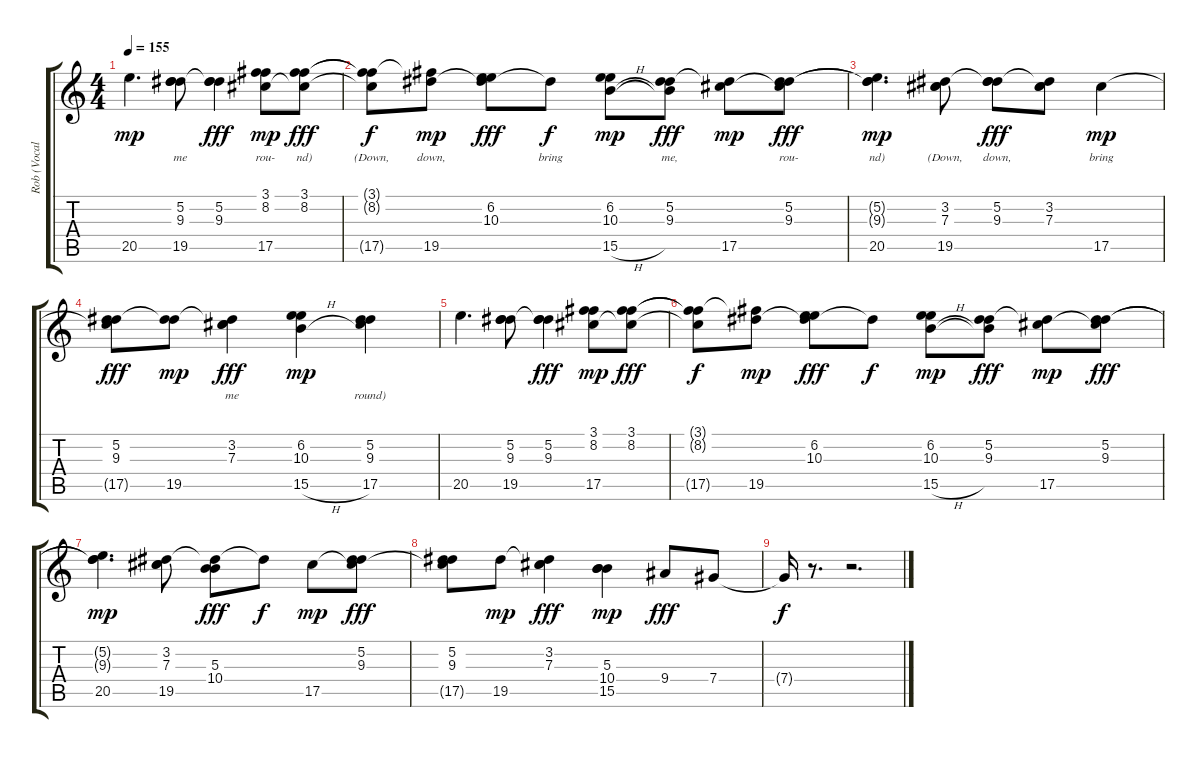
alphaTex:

\track ("Rob (Vocals)" "Rob (Vocal") {instrument distortionguitar}
\staff {score tabs}
\tuning (Eb4 Bb3 Gb3 Db3 Ab2 Db2) {hide}
\ts (4 4)
\tempo 155
\clef g2
\ks c
20.5.4{d lyrics (0 "") lyrics (1 "") lyrics (2 "") lyrics (3 "") lyrics (4 "") dy mp} (5.2 9.3 19.5).8{lyrics (0 "") lyrics (1 "me") lyrics (2 "") lyrics (3 "") lyrics (4 "")} (5.2 9.3 19.5{t}).4{lyrics (0 "") lyrics (1 "") lyrics (2 "") lyrics (3 "") lyrics (4 "") dy fff} (3.1 8.2 17.5).8{lyrics (0 "") lyrics (1 "rou-") lyrics (2 "") lyrics (3 "") lyrics (4 "") dy mp} (3.1 8.2 17.5{t}).8{lyrics (0 "") lyrics (1 "nd)") lyrics (2 "") lyrics (3 "") lyrics (4 "") dy fff} |
(3.1{t} 8.2{t} 17.5{t}).8{lyrics (0 "") lyrics (1 "(Down,") lyrics (2 "") lyrics (3 "") lyrics (4 "") dy f} (8.2{t} 19.5).8{lyrics (0 "") lyrics (1 "down,") lyrics (2 "") lyrics (3 "") lyrics (4 "") dy mp} (6.2 10.3 19.5{t}).8{lyrics (0 "") lyrics (1 "") lyrics (2 "") lyrics (3 "") lyrics (4 "") dy fff} 19.5{t}.8{lyrics (0 "") lyrics (1 "bring") lyrics (2 "") lyrics (3 "") lyrics (4 "") dy f} (6.2 10.3 15.5{h}).8{lyrics (0 "") lyrics (1 "") lyrics (2 "") lyrics (3 "") lyrics (4 "") dy mp} (5.2 9.3 15.5{t}).8{lyrics (0 "") lyrics (1 "me,") lyrics (2 "") lyrics (3 "") lyrics (4 "") dy fff} (9.3{t} 17.5).8{lyrics (0 "") lyrics (1 "") lyrics (2 "") lyrics (3 "") lyrics (4 "") dy mp} (5.2 9.3 17.5{t}).8{lyrics (0 "") lyrics (1 "rou-") lyrics (2 "") lyrics (3 "") lyrics (4 "") dy fff} |
(5.2{t} 9.3{t} 20.5).4{d lyrics (0 "") lyrics (1 "nd)") lyrics (2 "") lyrics (3 "") lyrics (4 "") dy mp} (3.2 7.3 19.5).8{lyrics (0 "") lyrics (1 "(Down,") lyrics (2 "") lyrics (3 "") lyrics (4 "")} (5.2 9.3 19.5{t}).8{lyrics (0 "") lyrics (1 "down,") lyrics (2 "") lyrics (3 "") lyrics (4 "") dy fff} (3.2 7.3 19.5{t}).8{lyrics (0 "") lyrics (1 "") lyrics (2 "") lyrics (3 "") lyrics (4 "")} 17.5.4{lyrics (0 "") lyrics (1 "bring") lyrics (2 "") lyrics (3 "") lyrics (4 "") dy mp} |
(5.2 9.3 17.5{t}).8{lyrics (0 "") lyrics (1 "") lyrics (2 "") lyrics (3 "") lyrics (4 "") dy fff} (9.3{t} 19.5).8{lyrics (0 "") lyrics (1 "") lyrics (2 "") lyrics (3 "") lyrics (4 "") dy mp} (3.2 7.3 19.5{t}).4{lyrics (0 "") lyrics (1 "me") lyrics (2 "") lyrics (3 "") lyrics (4 "") dy fff} (6.2 10.3 15.5{h}).4{lyrics (0 "") lyrics (1 "") lyrics (2 "") lyrics (3 "") lyrics (4 "") dy mp} (5.2 9.3 17.5).4{lyrics (0 "") lyrics (1 "round)") lyrics (2 "") lyrics (3 "") lyrics (4 "")} |
20.5.4{d} (5.2 9.3 19.5).8 (5.2 9.3 19.5{t}).4{dy fff} (3.1 8.2 17.5).8{dy mp} (3.1 8.2 17.5{t}).8{dy fff} |
(3.1{t} 8.2{t} 17.5{t}).8{dy f} (8.2{t} 19.5).8{dy mp} (6.2 10.3 19.5{t}).8{dy fff} 19.5{t}.8{dy f} (6.2 10.3 15.5{h}).8{dy mp} (5.2 9.3 15.5{t}).8{dy fff} (9.3{t} 17.5).8{dy mp} (5.2 9.3 17.5{t}).8{dy fff} |
(5.2{t} 9.3{t} 20.5).4{d dy mp} (3.2 7.3 19.5).8 (5.3 10.4 19.5{t}).8{dy fff} 19.5{t}.8{dy f} 17.5.8{dy mp} (5.2 9.3 17.5{t}).8{dy fff} |
(5.2 9.3 17.5{t}).8 19.5.8{dy mp} (3.2 7.3 19.5{t}).4{dy fff} (5.3 10.4 15.5).4{dy mp} 9.4.8{dy fff} 7.4.8 |
7.4{t}.16{dy f} r.8{d} r.2{d}
